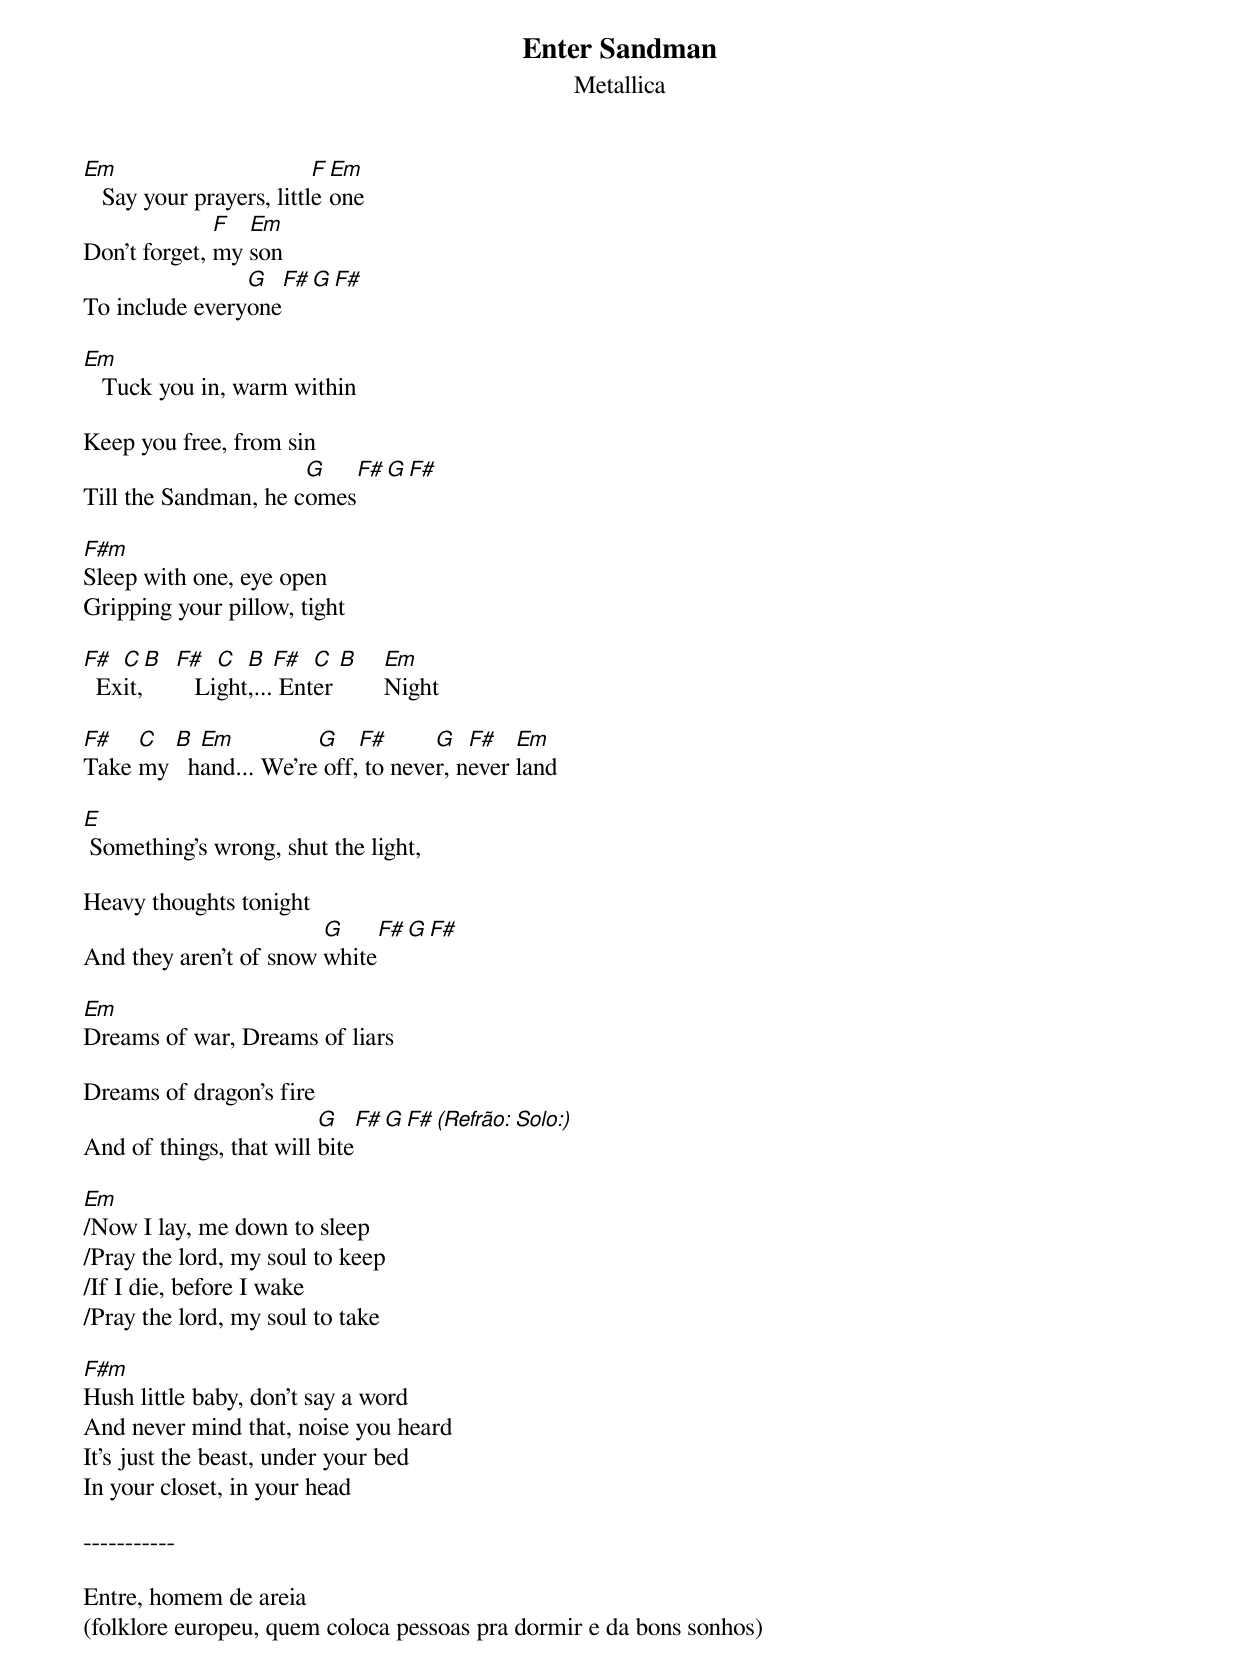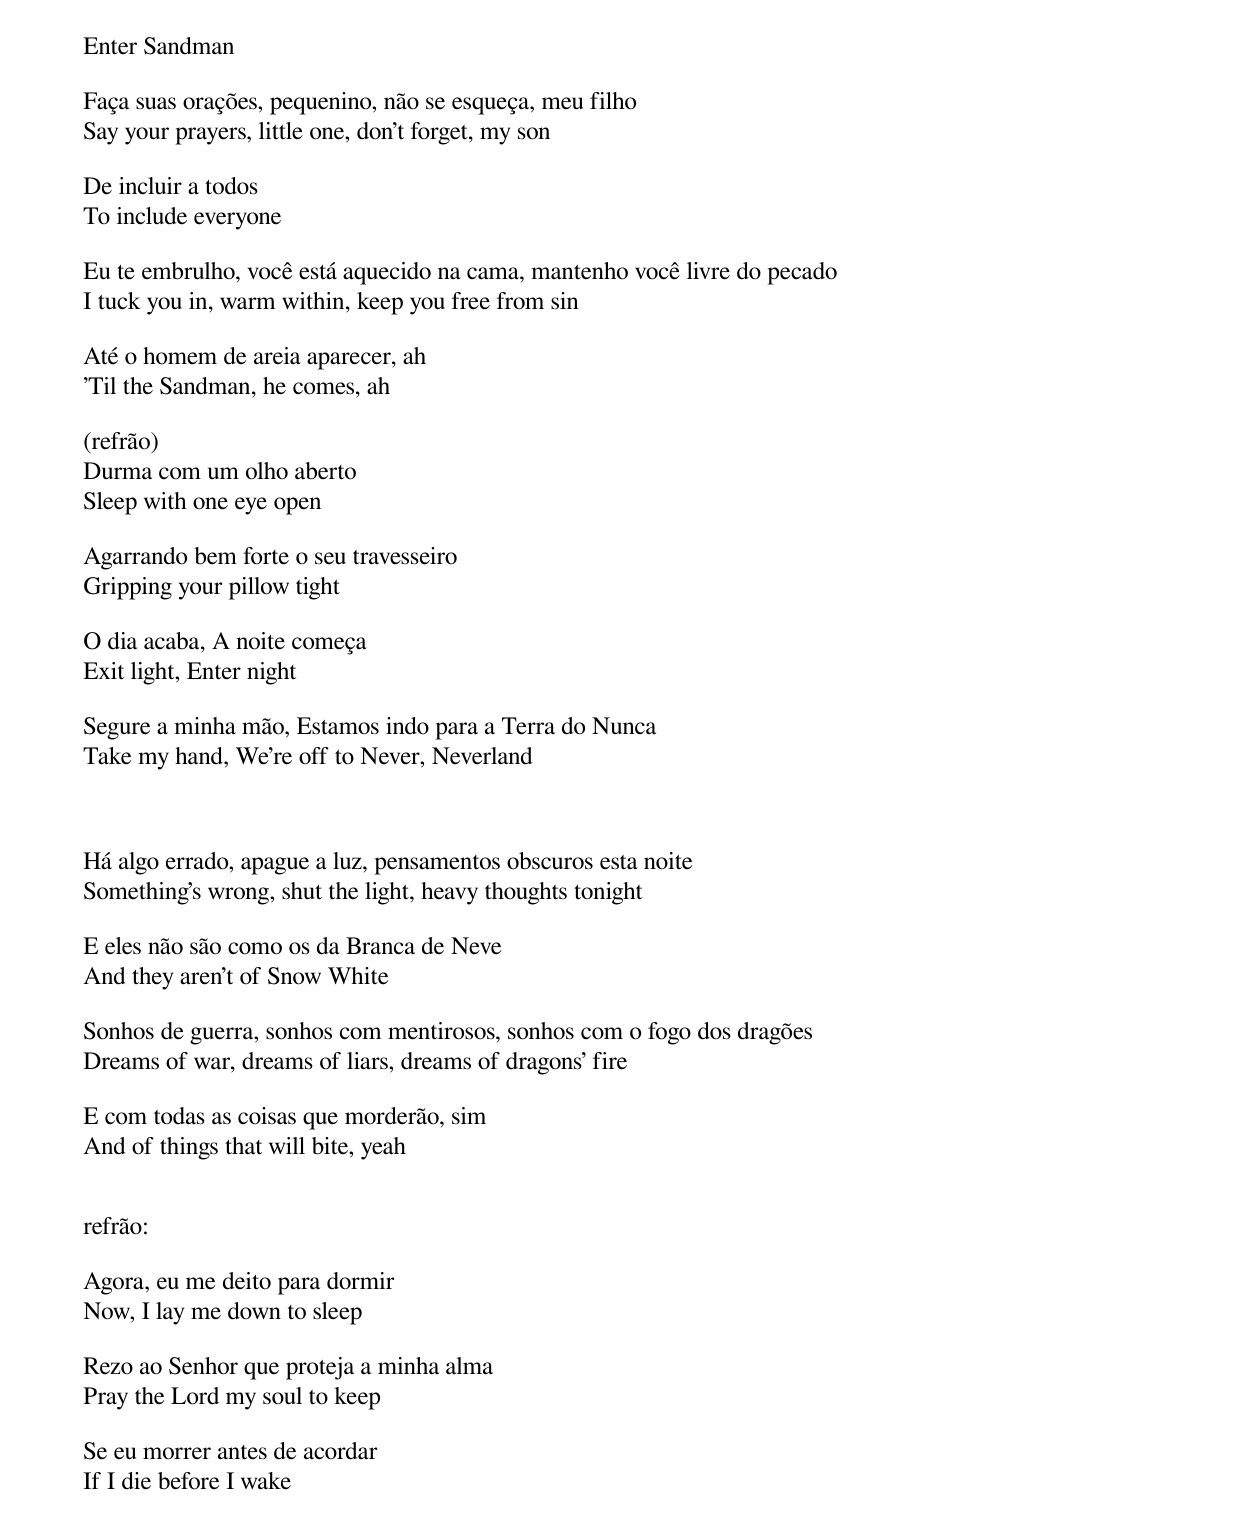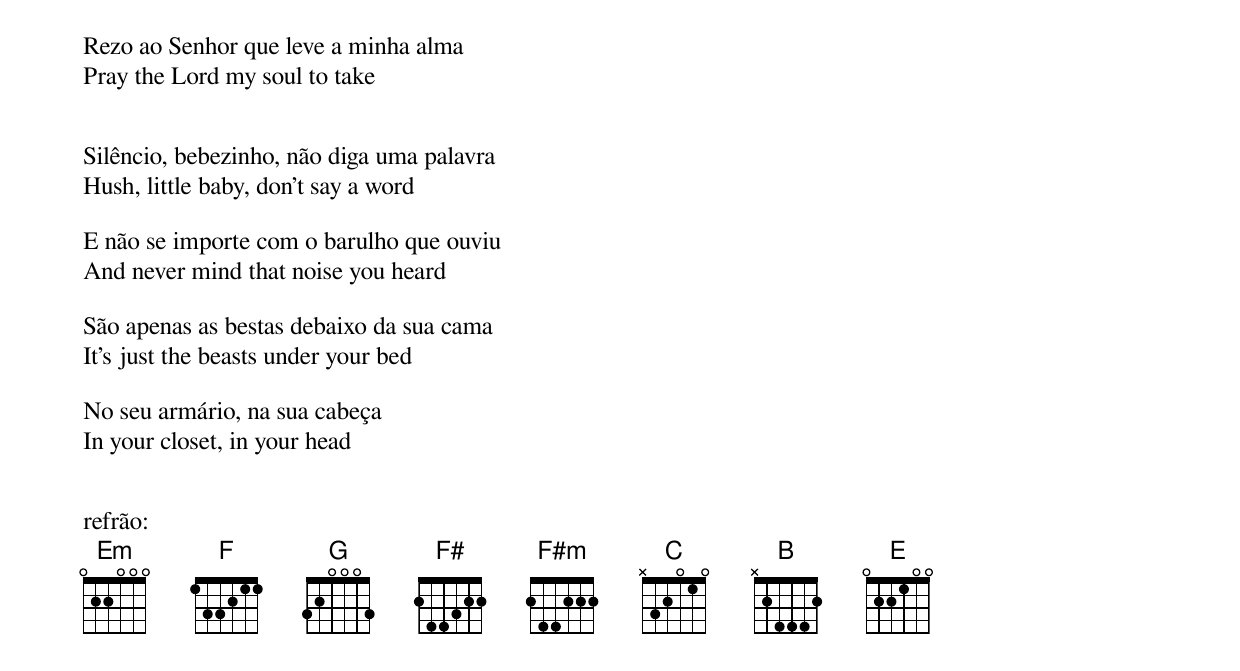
Enter Sandman
Metallica

Em                        F Em
   Say your prayers, little one
              F  Em
Don't forget, my son
                G   F#  G  F#
To include everyone

Em
   Tuck you in, warm within

Keep you free, from sin
                      G   F#  G  F#
Till the Sandman, he comes

F#m
Sleep with one, eye open
Gripping your pillow, tight

F#  C  B F#   C  B   F#  C  B   Em
  Exit,     Light,... Enter     Night

F#   C  B  Em          G    F#      G   F#   Em
Take my   hand... We're off, to never, never land

E
 Something's wrong, shut the light,

Heavy thoughts tonight
                        G     F#  G  F#
And they aren't of snow white

Em
Dreams of war, Dreams of liars

Dreams of dragon's fire
                         G   F#  G  F# (Refrão:  Solo:)
And of things, that will bite

Em
/Now I lay, me down to sleep
/Pray the lord, my soul to keep
/If I die, before I wake
/Pray the lord, my soul to take

F#m
Hush little baby, don't say a word
And never mind that, noise you heard
It's just the beast, under your bed
In your closet, in your head

-----------

Entre, homem de areia
(folklore europeu, quem coloca pessoas pra dormir e da bons sonhos)
Enter Sandman

Faça suas orações, pequenino, não se esqueça, meu filho
Say your prayers, little one, don't forget, my son

De incluir a todos
To include everyone

Eu te embrulho, você está aquecido na cama, mantenho você livre do pecado
I tuck you in, warm within, keep you free from sin

Até o homem de areia aparecer, ah
'Til the Sandman, he comes, ah

(refrão)
Durma com um olho aberto
Sleep with one eye open

Agarrando bem forte o seu travesseiro
Gripping your pillow tight

O dia acaba, A noite começa
Exit light, Enter night

Segure a minha mão, Estamos indo para a Terra do Nunca
Take my hand, We're off to Never, Neverland



Há algo errado, apague a luz, pensamentos obscuros esta noite
Something's wrong, shut the light, heavy thoughts tonight

E eles não são como os da Branca de Neve
And they aren't of Snow White

Sonhos de guerra, sonhos com mentirosos, sonhos com o fogo dos dragões
Dreams of war, dreams of liars, dreams of dragons' fire

E com todas as coisas que morderão, sim
And of things that will bite, yeah


refrão:

Agora, eu me deito para dormir
Now, I lay me down to sleep

Rezo ao Senhor que proteja a minha alma
Pray the Lord my soul to keep

Se eu morrer antes de acordar
If I die before I wake

Rezo ao Senhor que leve a minha alma
Pray the Lord my soul to take


Silêncio, bebezinho, não diga uma palavra
Hush, little baby, don't say a word

E não se importe com o barulho que ouviu
And never mind that noise you heard

São apenas as bestas debaixo da sua cama
It's just the beasts under your bed

No seu armário, na sua cabeça
In your closet, in your head


refrão:
